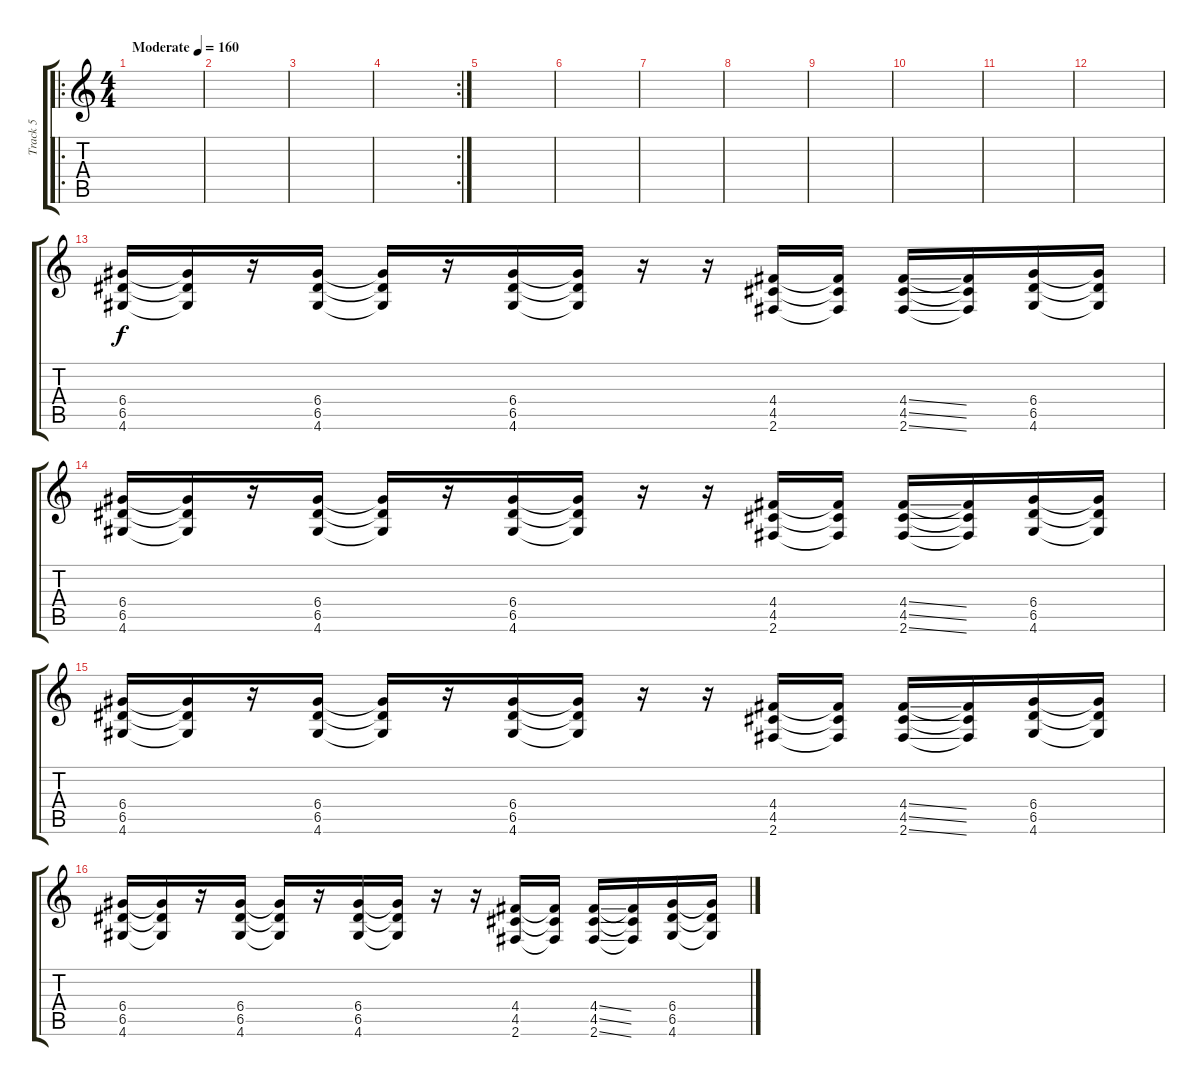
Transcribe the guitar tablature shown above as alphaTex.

\track ("Track 5" "Track 5") {instrument distortionguitar}
\staff {score tabs}
\tuning (E4 B3 G3 D3 A2 E2) {hide}
\ro
\ts (4 4)
\tempo (160 "Moderate")
\clef g2
\ks c
|
|
|
\rc 2
|
|
|
|
|
|
|
|
|
(6.4 6.5 4.6).16 (6.4{t} 6.5{t} 4.6{t}).16 r.16 (6.4 6.5 4.6).16 (6.4{t} 6.5{t} 4.6{t}).16 r.16 (6.4 6.5 4.6).16 (6.4{t} 6.5{t} 4.6{t}).16 r.16 r.16 (4.4 4.5 2.6).16 (4.4{t} 4.5{t} 2.6{t}).16 (4.4{ss} 4.5{ss} 2.6{ss}).16 (4.4{t} 4.5{t} 2.6{t}).16 (6.4 6.5 4.6).16 (6.4{t} 6.5{t} 4.6{t}).16 |
(6.4 6.5 4.6).16 (6.4{t} 6.5{t} 4.6{t}).16 r.16 (6.4 6.5 4.6).16 (6.4{t} 6.5{t} 4.6{t}).16 r.16 (6.4 6.5 4.6).16 (6.4{t} 6.5{t} 4.6{t}).16 r.16 r.16 (4.4 4.5 2.6).16 (4.4{t} 4.5{t} 2.6{t}).16 (4.4{ss} 4.5{ss} 2.6{ss}).16 (4.4{t} 4.5{t} 2.6{t}).16 (6.4 6.5 4.6).16 (6.4{t} 6.5{t} 4.6{t}).16 |
(6.4 6.5 4.6).16 (6.4{t} 6.5{t} 4.6{t}).16 r.16 (6.4 6.5 4.6).16 (6.4{t} 6.5{t} 4.6{t}).16 r.16 (6.4 6.5 4.6).16 (6.4{t} 6.5{t} 4.6{t}).16 r.16 r.16 (4.4 4.5 2.6).16 (4.4{t} 4.5{t} 2.6{t}).16 (4.4{ss} 4.5{ss} 2.6{ss}).16 (4.4{t} 4.5{t} 2.6{t}).16 (6.4 6.5 4.6).16 (6.4{t} 6.5{t} 4.6{t}).16 |
(6.4 6.5 4.6).16 (6.4{t} 6.5{t} 4.6{t}).16 r.16 (6.4 6.5 4.6).16 (6.4{t} 6.5{t} 4.6{t}).16 r.16 (6.4 6.5 4.6).16 (6.4{t} 6.5{t} 4.6{t}).16 r.16 r.16 (4.4 4.5 2.6).16 (4.4{t} 4.5{t} 2.6{t}).16 (4.4{ss} 4.5{ss} 2.6{ss}).16 (4.4{t} 4.5{t} 2.6{t}).16 (6.4 6.5 4.6).16 (6.4{t} 6.5{t} 4.6{t}).16
